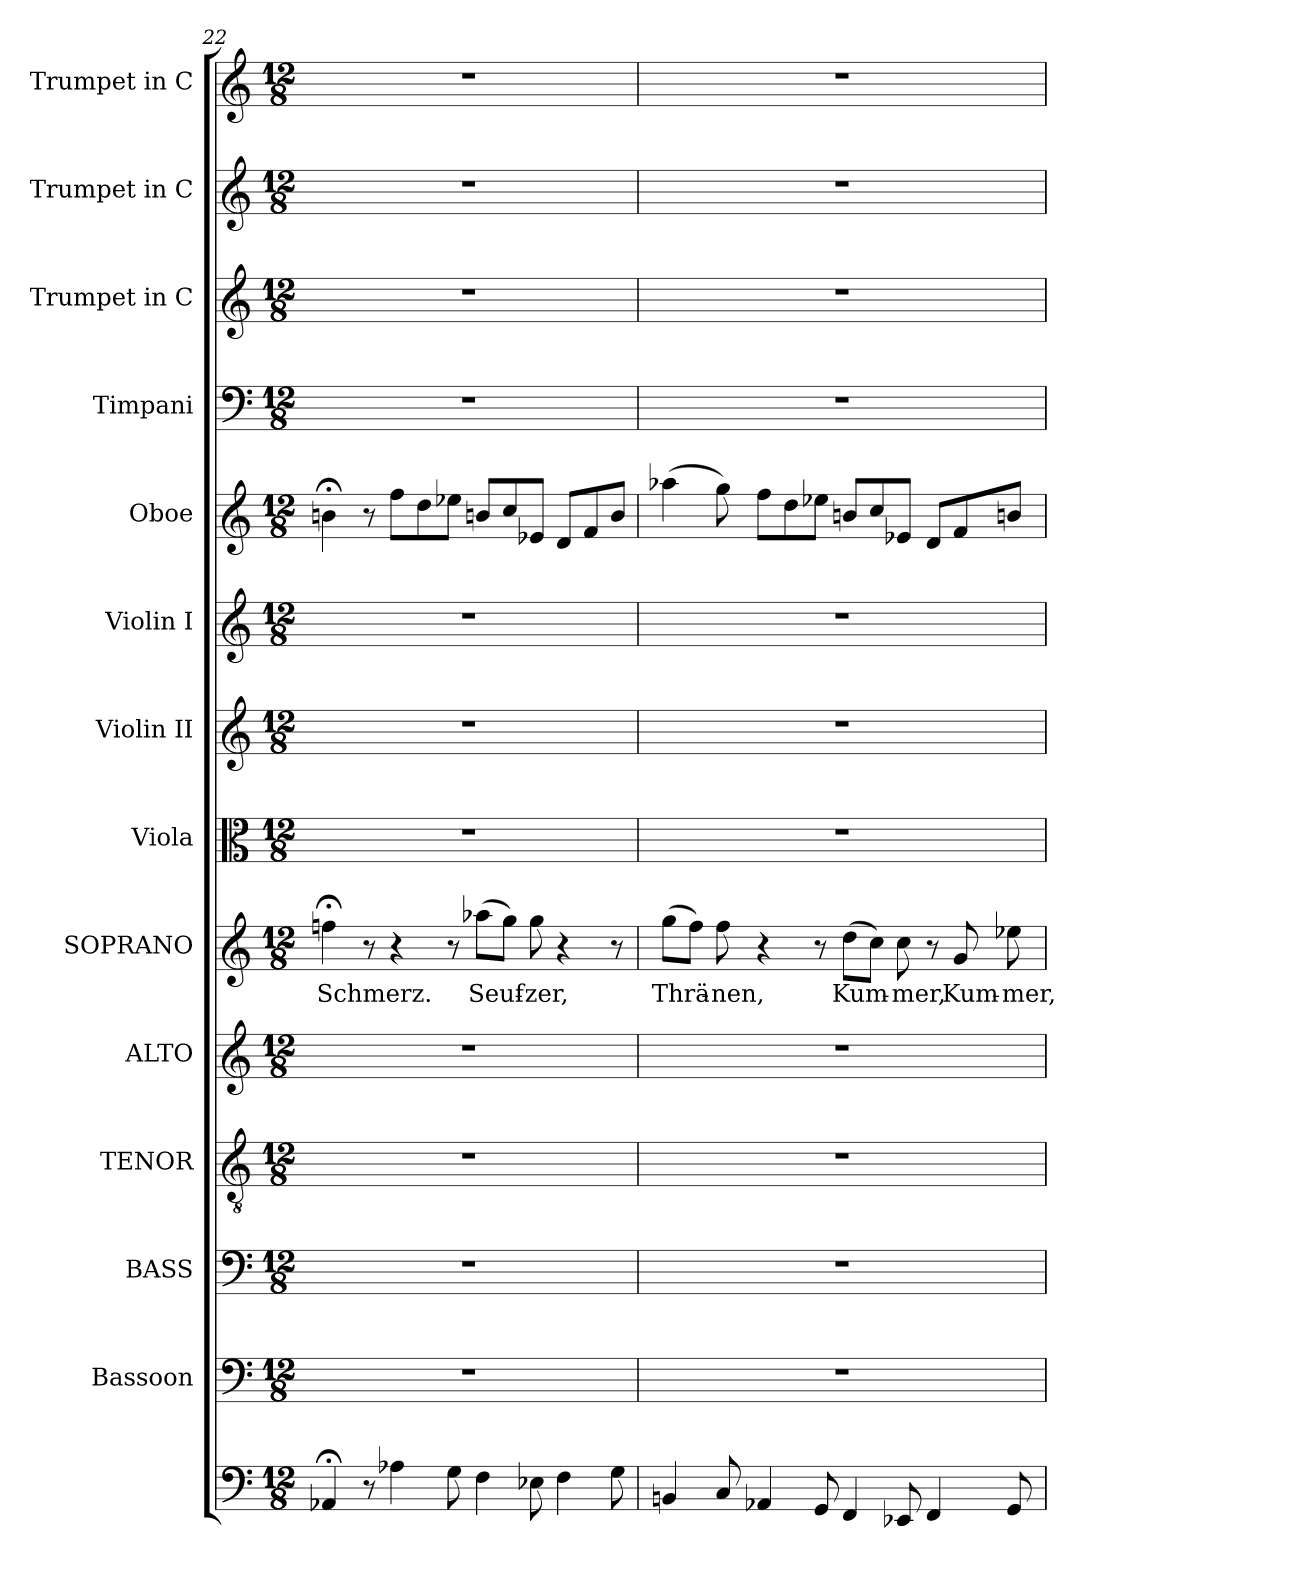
**kern	**kern	**kern	**kern	**kern	**kern	**text	**kern	**kern	**kern	**kern	**kern	**kern	**kern	**kern
*part14	*part13	*part12	*part11	*part10	*part9	*part9	*part8	*part7	*part6	*part5	*part4	*part3	*part2	*part1
*staff14	*staff13	*staff12	*staff11	*staff10	*staff9	*staff9	*staff8	*staff7	*staff6	*staff5	*staff4	*staff3	*staff2	*staff1
*	*I"Bassoon	*I"BASS	*I"TENOR	*I"ALTO	*I"SOPRANO	*	*I"Viola	*I"Violin II	*I"Violin I	*I"Oboe	*I"Timpani	*I"Trumpet in C	*I"Trumpet in C	*I"Trumpet in C
*	*	*	*	*I'Alto	*I'Soprano	*	*I'Viola	*I'Violin II	*I'Violin I	*I'Oboe	*I'Timp.	*	*	*
*clefF4	*clefF4	*clefF4	*clefGv2	*clefG2	*clefG2	*	*clefC3	*clefG2	*clefG2	*clefG2	*clefF4	*clefG2	*clefG2	*clefG2
*	*	*	*ITrd7c12	*	*	*	*	*	*	*	*	*	*	*
*k[]	*k[]	*k[]	*k[]	*k[]	*k[]	*	*k[]	*k[]	*k[]	*k[]	*k[]	*k[]	*k[]	*k[]
*C:	*C:	*C:	*C:	*C:	*C:	*	*C:	*C:	*C:	*C:	*C:	*C:	*C:	*C:
*M12/8	*M12/8	*M12/8	*M12/8	*M12/8	*M12/8	*	*M12/8	*M12/8	*M12/8	*M12/8	*M12/8	*M12/8	*M12/8	*M12/8
=22	=22	=22	=22	=22	=22	=22	=22	=22	=22	=22	=22	=22	=22	=22
!	!LO:N:vis=1	!LO:N:vis=1	!LO:N:vis=1	!LO:N:vis=1	!	!	!	!	!	!	!	!	!	!
!	!	!	!	!	!	!LO:LY:b:color=#000000	!LO:N:vis=1	!LO:N:vis=1	!LO:N:vis=1	!	!LO:N:vis=1	!LO:N:vis=1	!LO:N:vis=1	!LO:N:vis=1
4AA-X;i/	1.r	1.r	1.r	1.r	4ffn;i\	Schmerz.	1.r	1.r	1.r	4bn;i\	1.r	1.r	1.r	1.r
8r	.	.	.	.	8r	.	.	.	.	8r	.	.	.	.
4A-Xi\	.	.	.	.	4r	.	.	.	.	8ffi\L	.	.	.	.
.	.	.	.	.	.	.	.	.	.	8ddi\	.	.	.	.
8Gi\	.	.	.	.	8r	.	.	.	.	8ee-i\J	.	.	.	.
!	!	!	!	!	!	!LO:LY:b:color=#000000	!	!	!	!	!	!	!	!
4Fi\	.	.	.	.	(8aa-Xi\L	Seuf-	.	.	.	8bni/L	.	.	.	.
.	.	.	.	.	8ggi\J)	.	.	.	.	8cci/	.	.	.	.
!	!	!	!	!	!	!LO:LY:b:color=#000000	!	!	!	!	!	!	!	!
8E-i\	.	.	.	.	8ggi\	-zer,	.	.	.	8e-i/J	.	.	.	.
4Fi\	.	.	.	.	4r	.	.	.	.	8di/L	.	.	.	.
.	.	.	.	.	.	.	.	.	.	8fi/	.	.	.	.
8Gi\	.	.	.	.	8r	.	.	.	.	8bi/J	.	.	.	.
=23	=23	=23	=23	=23	=23	=23	=23	=23	=23	=23	=23	=23	=23	=23
!	!LO:N:vis=1	!LO:N:vis=1	!LO:N:vis=1	!LO:N:vis=1	!	!	!	!	!	!	!	!	!	!
!	!	!	!	!	!	!LO:LY:b:color=#000000	!LO:N:vis=1	!LO:N:vis=1	!LO:N:vis=1	!	!LO:N:vis=1	!LO:N:vis=1	!LO:N:vis=1	!LO:N:vis=1
4BBni/	1.r	1.r	1.r	1.r	(8ggi\L	Thrä-	1.r	1.r	1.r	(4aa-Xi\	1.r	1.r	1.r	1.r
.	.	.	.	.	8ffi\J)	.	.	.	.	.	.	.	.	.
!	!	!	!	!	!	!LO:LY:b:color=#000000	!	!	!	!	!	!	!	!
8Ci/	.	.	.	.	8ffi\	-nen,	.	.	.	8ggi\)	.	.	.	.
4AA-Xi/	.	.	.	.	4r	.	.	.	.	8ffi\L	.	.	.	.
.	.	.	.	.	.	.	.	.	.	8ddi\	.	.	.	.
8GGi/	.	.	.	.	8r	.	.	.	.	8ee-i\J	.	.	.	.
!	!	!	!	!	!	!LO:LY:b:color=#000000	!	!	!	!	!	!	!	!
4FFi/	.	.	.	.	(8ddi\L	Kum-	.	.	.	8bni/L	.	.	.	.
.	.	.	.	.	8cci\J)	.	.	.	.	8cci/	.	.	.	.
!	!	!	!	!	!	!LO:LY:b:color=#000000	!	!	!	!	!	!	!	!
8EE-i/	.	.	.	.	8cci\	-mer,	.	.	.	8e-i/J	.	.	.	.
4FFi/	.	.	.	.	8r	.	.	.	.	8di/L	.	.	.	.
!	!	!	!	!	!	!LO:LY:b:color=#000000	!	!	!	!	!	!	!	!
.	.	.	.	.	8gi/	Kum-	.	.	.	8fi/	.	.	.	.
!	!	!	!	!	!	!LO:LY:b:color=#000000	!	!	!	!	!	!	!	!
8GGi/	.	.	.	.	8ee-i\	-mer,	.	.	.	8bni/J	.	.	.	.
=	=	=	=	=	=	=	=	=	=	=	=	=	=	=
*-	*-	*-	*-	*-	*-	*-	*-	*-	*-	*-	*-	*-	*-	*-
